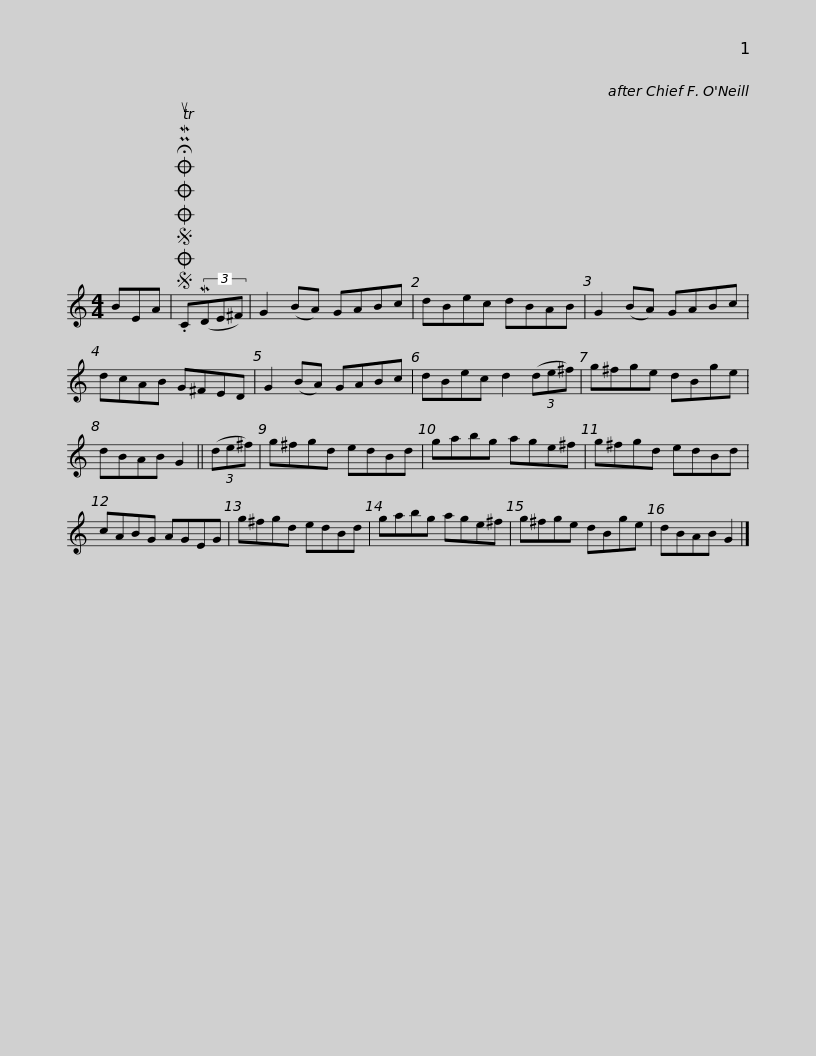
X:1
L:1/8
M:4/4
I:linebreak $
K:C
V:1 treble
V:1
 BEA |SOSOOO .!fermata!PMTuC(3(MDE^F) | G2 (BA) GABc | dBec dBAB | G2 (BA) GABc | %5
 dcAB G^FED | G2 (BA) GABc |$ dBec d2 (3(de^f) | g^fge dBge | dBAB G2 || %10
 (3(de^f) | g^fgd edBd | gabg age^f |$ g^fgd edBd | cABG AGEG | %15
 g^fgd edBd | gabg age^f | g^fge dBge | dBAB G2 |] %19
